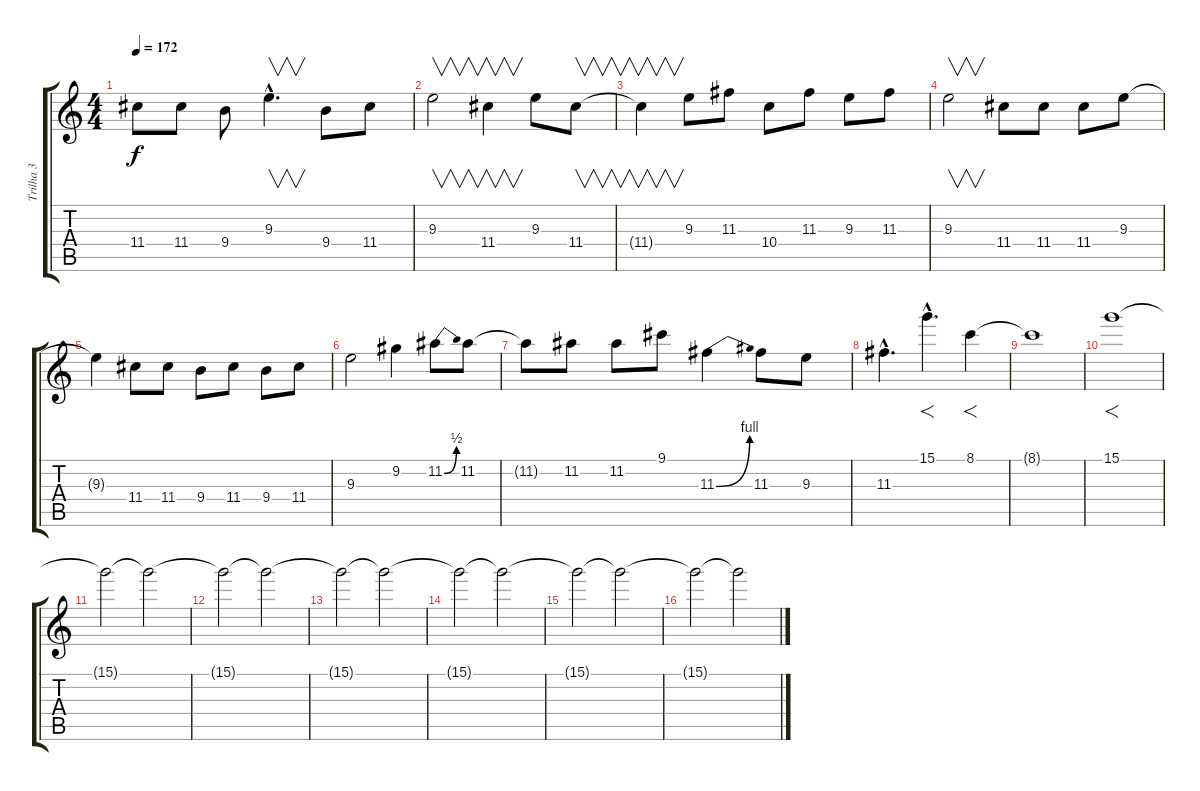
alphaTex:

\track ("Trilha 3" "Trilha 3") {instrument distortionguitar}
\staff {score tabs}
\tuning (E4 B3 G3 D3 A2 E2) {hide}
\ts (4 4)
\tempo 172
\clef g2
\ks c
11.4.8{dy f} 11.4.8 9.4.8 9.3{hac}.4{v d} 9.4.8 11.4.8 |
9.3.2{v} 11.4.4{v} 9.3.8 11.4.8{v} |
11.4{t}.4{v} 9.3.8 11.3.8 10.4.8 11.3.8 9.3.8 11.3.8 |
9.3.2{v} 11.4.8 11.4.8 11.4.8 9.3.8 |
9.3{t}.4 11.4.8 11.4.8 9.4.8 11.4.8 9.4.8 11.4.8 |
9.3.2 9.2.4 11.2{be (bend 0 0 60 2)}.8 11.2.8 |
11.2{t}.8 11.2.8 11.2.8 9.1.8 11.3{be (bend 0 0 60 4)}.4 11.3.8 9.3.8 |
11.3{hac}.4{d} 15.1{hac}.4{f d} 8.1.4{f} |
8.1{t}.1 |
15.1.1{f} |
15.1{t}.2 15.1{t}.2 |
15.1{t}.2{volume 12} 15.1{t}.2 |
15.1{t}.2{volume 8} 15.1{t}.2 |
15.1{t}.2{volume 4} 15.1{t}.2 |
15.1{t}.2{volume 1} 15.1{t}.2 |
15.1{t}.2{volume 0} 15.1{t}.2
